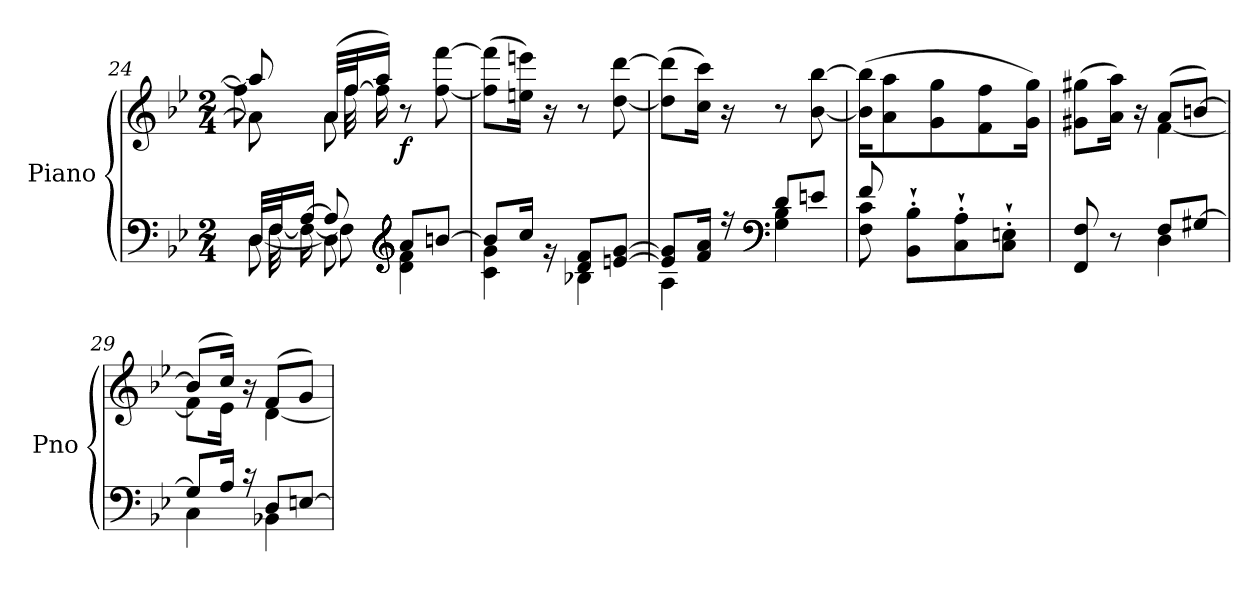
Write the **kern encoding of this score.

**kern	**kern	**dynam
*part1	*part1	*part1
*staff2	*staff1	*staff1/2
*I"Piano	*	*
*I'Pno	*	*
*clefF4	*clefG2	*
*k[b-e-]	*k[b-e-]	*
*M2/4	*M2/4	*
=24	=24	=24
*^	*^	*
*	*^	*	*^	*
*	*	*^	*	*	*	*
32D/LLL	[8D\	4ryy	32ryy	8aa/]	8a\]	8ff\]	.
32F/J	.	.	[32F\	.	.	.	.
[16A/JJ	.	.	16F\_	.	.	.	.
8A/]	8D\]	.	8F\]	(32a/LLL	8a\	32ryy	.
.	.	.	.	32ff/J	.	[32ff\	.
.	.	.	.	16aa/JJ)	.	16ff\]	.
*clefG2	*	*	*	*	*	*	*
!	!	!	!	!	!	!	!LO:DY:b
8a/L	4ryy	4d\ 4f\	4ryy	8r	4ryy	4ryy	f
[8bn/J	.	.	.	[8ff\ [8fff\	.	.	.
*	*v	*v	*v	*	*	*	*
*	*	*v	*v	*v	*
!!LO:LB:g=z
=25	=25	=25	=25
8b/L]	4c\ 4g\	(8ff\] 8fff\]L	.
16cc/Jk	.	16een\ 16eeen\Jk)	.
16rg	.	16r	.
8d/ 8f/L	4B-X\	8r	.
[8en/ [8g/J	.	[8dd\ [8ddd\	.
=26	=26	=26	=26
8e/] 8g/]L	4A\	(8dd\] 8ddd\]L	.
16f/ 16a/Jk	.	16cc\ 16ccc\Jk)	.
16r	.	16r	.
*clefF4	*	*	*
8d/L	4G\ 4B-\	8r	.
8en/J	.	[8b-\ [8bb-\	.
=27	=27	=27	=27
8f/	8F\ 8c\	(16b-\] 16bb-\]KL	.
.	.	8a\ 8aa\	.
8BB-\`' 8B-\`'L	4.ryy	.	.
.	.	8g\ 8gg\	.
8C\`' 8A\`'	.	.	.
.	.	8f\ 8ff\	.
8C\`' 8En\`'J	.	.	.
.	.	16g\ 16gg\Jk)	.
=28	=28	=28	=28
*	*	*^	*
8FF/ 8F/	4ryy	(>8g#X\ 8gg#X\L	4ryy	.
8r	.	16a\ 16aa\Jk)	.	.
.	.	16r	.	.
8F/L	4D\	(8a/L	[4f\	.
[8G#X/J	.	[8bn/J)	.	.
=29	=29	=29	=29	=29
8G#/L]	4C\	(8b/L]	8f\L]	.
16A/Jk	.	16cc/Jk)	16e-\Jk	.
16r	.	16r	16ryy	.
8D/L	4BB-X\	(8f/L	[4d\	.
[8En/J	.	8g/J)	.	.
*v	*v	*	*	*
*	*v	*v	*
=	=	=
*-	*-	*-
